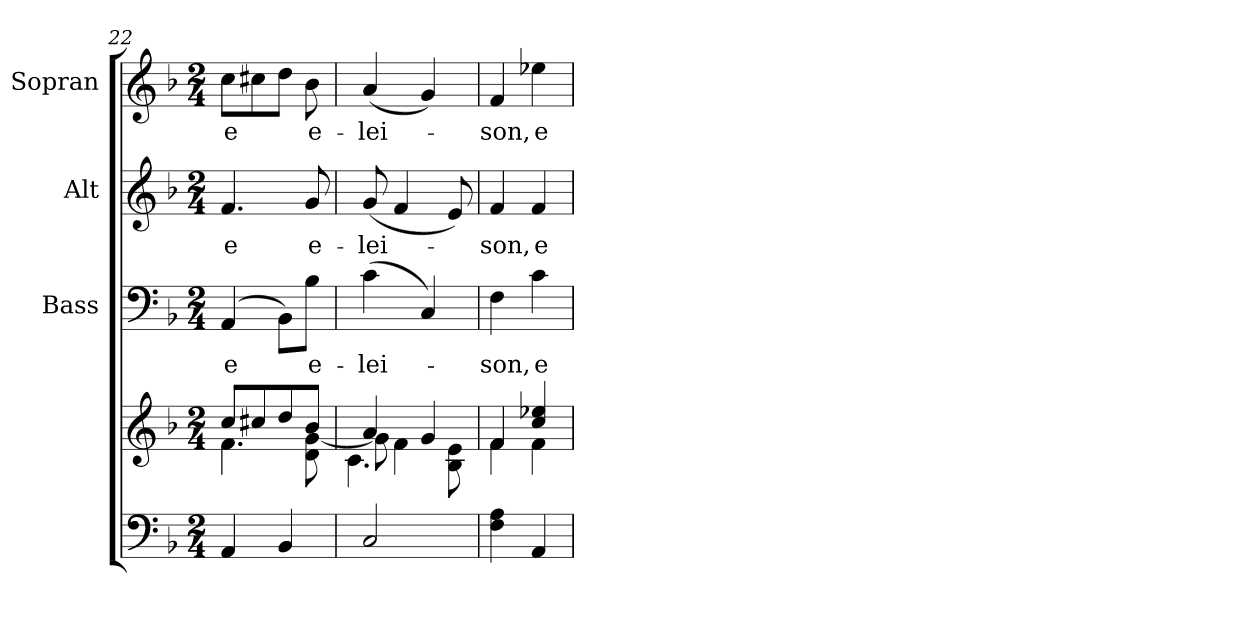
**kern	**kern	**kern	**text	**kern	**text	**kern	**text
*part4	*part4	*part3	*part3	*part2	*part2	*part1	*part1
*staff5	*staff4	*staff3	*staff3	*staff2	*staff2	*staff1	*staff1
*	*	*I"Bass	*	*I"Alt	*	*I"Sopran	*
*	*	*I'B.	*	*I'A.	*	*I'S.	*
*clefF4	*clefG2	*clefF4	*	*clefG2	*	*clefG2	*
*k[b-]	*k[b-]	*k[b-]	*	*k[b-]	*	*k[b-]	*
*F:	*F:	*F:	*	*F:	*	*F:	*
*M2/4	*M2/4	*M2/4	*	*M2/4	*	*M2/4	*
=22	=22	=22	=22	=22	=22	=22	=22
*	*^	*	*	*	*	*	*
!	!	!	!	!LO:LY:b	!	!LO:LY:b	!	!LO:LY:b
4AA/	8cc/L	4.f\	(<4AA/	-e	4.f/	-e	8cc\L	-e
.	8cc#X/	.	.	.	.	.	8cc#X\	.
4BB-/	8dd/	.	8BB-\L)	.	.	.	8dd\J	.
!	!	!	!	!LO:LY:b	!	!LO:LY:b	!	!LO:LY:b
.	8b-/J	8d\ [<8g\	8B-\J	e-	8g/	e-	8b-\	e-
=23	=23	=23	=23	=23	=23	=23	=23	=23
*	*	*^	*	*	*	*	*	*
!	!	!	!	!	!LO:LY:b	!	!LO:LY:b	!	!LO:LY:b
2C/	4a/	8g\]	4.c\	(>4c\	-lei-	(<8g/	-lei-	(<4a/	-lei-
.	.	4f\	.	.	.	4f/	.	.	.
.	4g/	.	.	4C/)	.	.	.	4g/)	.
.	.	8B-\ 8e\	8ryy	.	.	8e/)	.	.	.
=24	=24	=24	=24	=24	=24	=24	=24	=24	=24
!	!	!	!	!	!LO:LY:b	!	!LO:LY:b	!	!LO:LY:b
*	*	*v	*v	*	*	*	*	*	*
4F\ 4A\	4f/	4f\	4F\	-son,	4f/	-son,	4f/	-son,
!	!	!	!	!LO:LY:b	!	!LO:LY:b	!	!LO:LY:b
4AA/	4cc/ 4ee-X/	4f\	4c\	e-	4f/	e-	4ee-X\	e-
*	*v	*v	*	*	*	*	*	*
=	=	=	=	=	=	=	=
*-	*-	*-	*-	*-	*-	*-	*-
